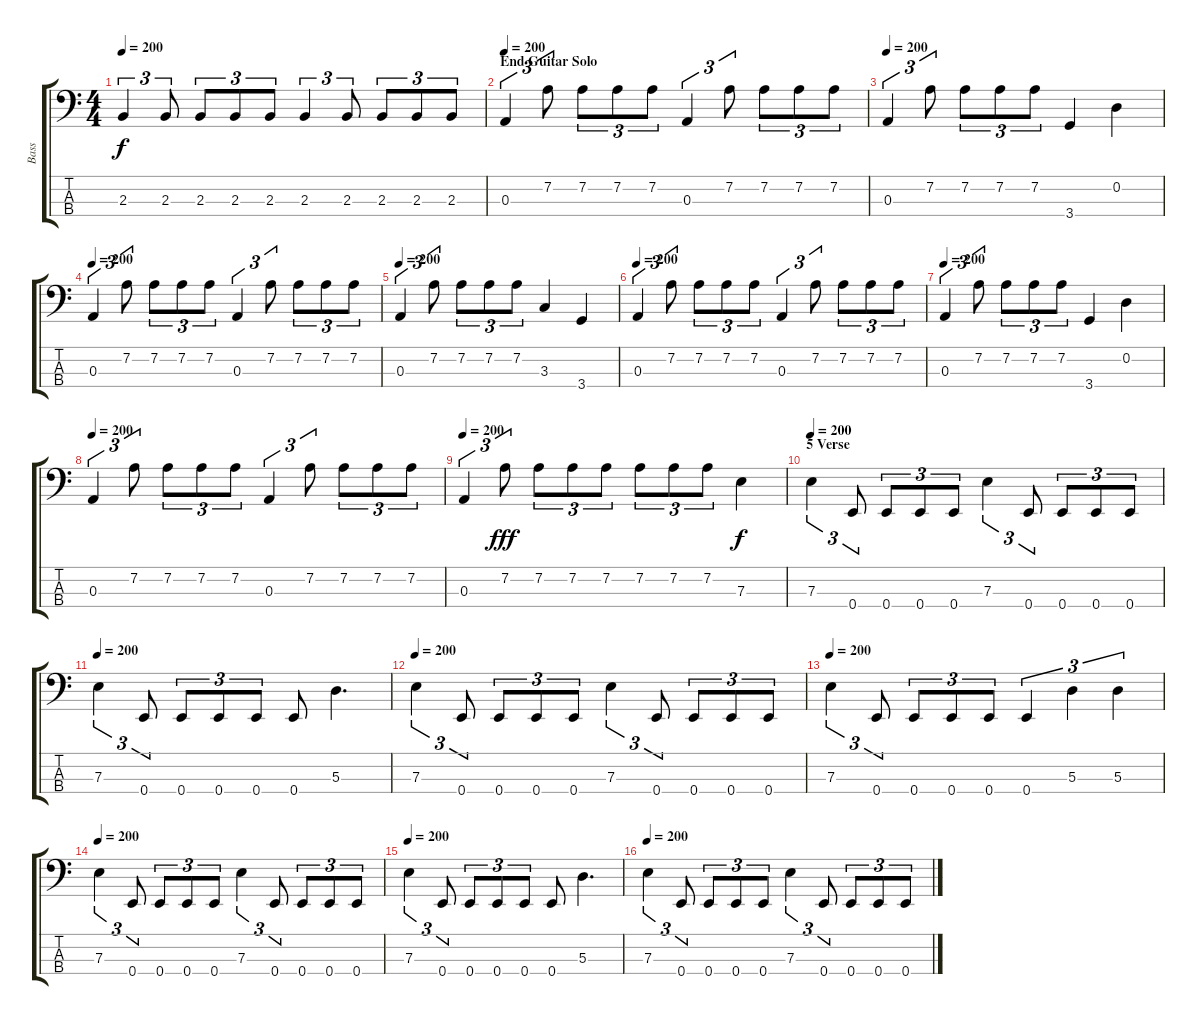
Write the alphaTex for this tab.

\track ("Bass" "Bass") {instrument electricbassfinger}
\staff {score tabs}
\tuning (G2 D2 A1 E1) {hide}
\ts (4 4)
\tempo 200
\clef f4
\ks c
2.3.4{tu (3 2) dy f} 2.3.8{tu (3 2)} 2.3.8{tu (3 2)} 2.3.8{tu (3 2)} 2.3.8{tu (3 2)} 2.3.4{tu (3 2)} 2.3.8{tu (3 2)} 2.3.8{tu (3 2)} 2.3.8{tu (3 2)} 2.3.8{tu (3 2)} |
\section ("" "End Guitar Solo")
\tempo 200
0.3.4{tu (3 2)} 7.2.8{tu (3 2)} 7.2.8{tu (3 2)} 7.2.8{tu (3 2)} 7.2.8{tu (3 2)} 0.3.4{tu (3 2)} 7.2.8{tu (3 2)} 7.2.8{tu (3 2)} 7.2.8{tu (3 2)} 7.2.8{tu (3 2)} |
\tempo 200
0.3.4{tu (3 2)} 7.2.8{tu (3 2)} 7.2.8{tu (3 2)} 7.2.8{tu (3 2)} 7.2.8{tu (3 2)} 3.4.4 0.2.4 |
\tempo 200
0.3.4{tu (3 2)} 7.2.8{tu (3 2)} 7.2.8{tu (3 2)} 7.2.8{tu (3 2)} 7.2.8{tu (3 2)} 0.3.4{tu (3 2)} 7.2.8{tu (3 2)} 7.2.8{tu (3 2)} 7.2.8{tu (3 2)} 7.2.8{tu (3 2)} |
\tempo 200
0.3.4{tu (3 2)} 7.2.8{tu (3 2)} 7.2.8{tu (3 2)} 7.2.8{tu (3 2)} 7.2.8{tu (3 2)} 3.3.4 3.4.4 |
\tempo 200
0.3.4{tu (3 2)} 7.2.8{tu (3 2)} 7.2.8{tu (3 2)} 7.2.8{tu (3 2)} 7.2.8{tu (3 2)} 0.3.4{tu (3 2)} 7.2.8{tu (3 2)} 7.2.8{tu (3 2)} 7.2.8{tu (3 2)} 7.2.8{tu (3 2)} |
\tempo 200
0.3.4{tu (3 2)} 7.2.8{tu (3 2)} 7.2.8{tu (3 2)} 7.2.8{tu (3 2)} 7.2.8{tu (3 2)} 3.4.4 0.2.4 |
\tempo 200
0.3.4{tu (3 2)} 7.2.8{tu (3 2)} 7.2.8{tu (3 2)} 7.2.8{tu (3 2)} 7.2.8{tu (3 2)} 0.3.4{tu (3 2)} 7.2.8{tu (3 2)} 7.2.8{tu (3 2)} 7.2.8{tu (3 2)} 7.2.8{tu (3 2)} |
\tempo 200
0.3.4{tu (3 2)} 7.2.8{tu (3 2) dy fff} 7.2.8{tu (3 2)} 7.2.8{tu (3 2)} 7.2.8{tu (3 2)} 7.2.8{tu (3 2)} 7.2.8{tu (3 2)} 7.2.8{tu (3 2)} 7.3.4{dy f} |
\section ("" "5 Verse")
\tempo 200
7.3.4{tu (3 2)} 0.4.8{tu (3 2)} 0.4.8{tu (3 2)} 0.4.8{tu (3 2)} 0.4.8{tu (3 2)} 7.3.4{tu (3 2)} 0.4.8{tu (3 2)} 0.4.8{tu (3 2)} 0.4.8{tu (3 2)} 0.4.8{tu (3 2)} |
\tempo 200
7.3.4{tu (3 2)} 0.4.8{tu (3 2)} 0.4.8{tu (3 2)} 0.4.8{tu (3 2)} 0.4.8{tu (3 2)} 0.4.8 5.3.4{d} |
\tempo 200
7.3.4{tu (3 2)} 0.4.8{tu (3 2)} 0.4.8{tu (3 2)} 0.4.8{tu (3 2)} 0.4.8{tu (3 2)} 7.3.4{tu (3 2)} 0.4.8{tu (3 2)} 0.4.8{tu (3 2)} 0.4.8{tu (3 2)} 0.4.8{tu (3 2)} |
\tempo 200
7.3.4{tu (3 2)} 0.4.8{tu (3 2)} 0.4.8{tu (3 2)} 0.4.8{tu (3 2)} 0.4.8{tu (3 2)} 0.4.4{tu (3 2)} 5.3.4{tu (3 2)} 5.3.4{tu (3 2)} |
\tempo 200
7.3.4{tu (3 2)} 0.4.8{tu (3 2)} 0.4.8{tu (3 2)} 0.4.8{tu (3 2)} 0.4.8{tu (3 2)} 7.3.4{tu (3 2)} 0.4.8{tu (3 2)} 0.4.8{tu (3 2)} 0.4.8{tu (3 2)} 0.4.8{tu (3 2)} |
\tempo 200
7.3.4{tu (3 2)} 0.4.8{tu (3 2)} 0.4.8{tu (3 2)} 0.4.8{tu (3 2)} 0.4.8{tu (3 2)} 0.4.8 5.3.4{d} |
\tempo 200
7.3.4{tu (3 2)} 0.4.8{tu (3 2)} 0.4.8{tu (3 2)} 0.4.8{tu (3 2)} 0.4.8{tu (3 2)} 7.3.4{tu (3 2)} 0.4.8{tu (3 2)} 0.4.8{tu (3 2)} 0.4.8{tu (3 2)} 0.4.8{tu (3 2)}
